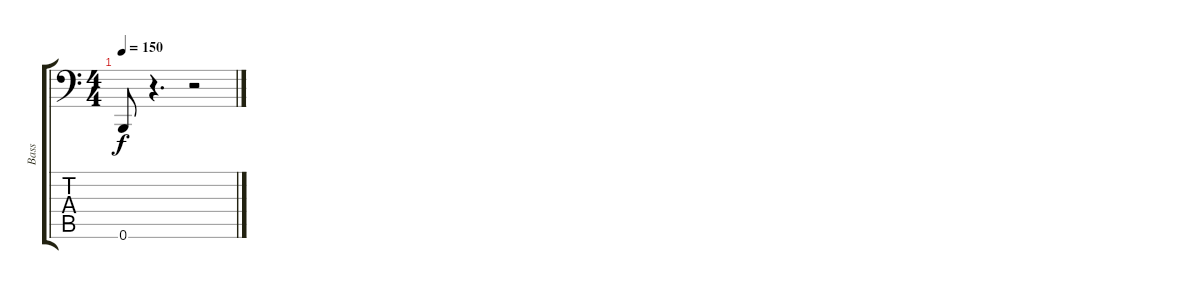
\track ("Bass" "Bass") {instrument electricbasspick}
\staff {score tabs}
\tuning (Db3 Ab2 E2 B1 Gb1 B0) {hide}
\ts (4 4)
\tempo 150
\clef f4
\ks c
0.6.8{dy f} r.4{d} r.2
